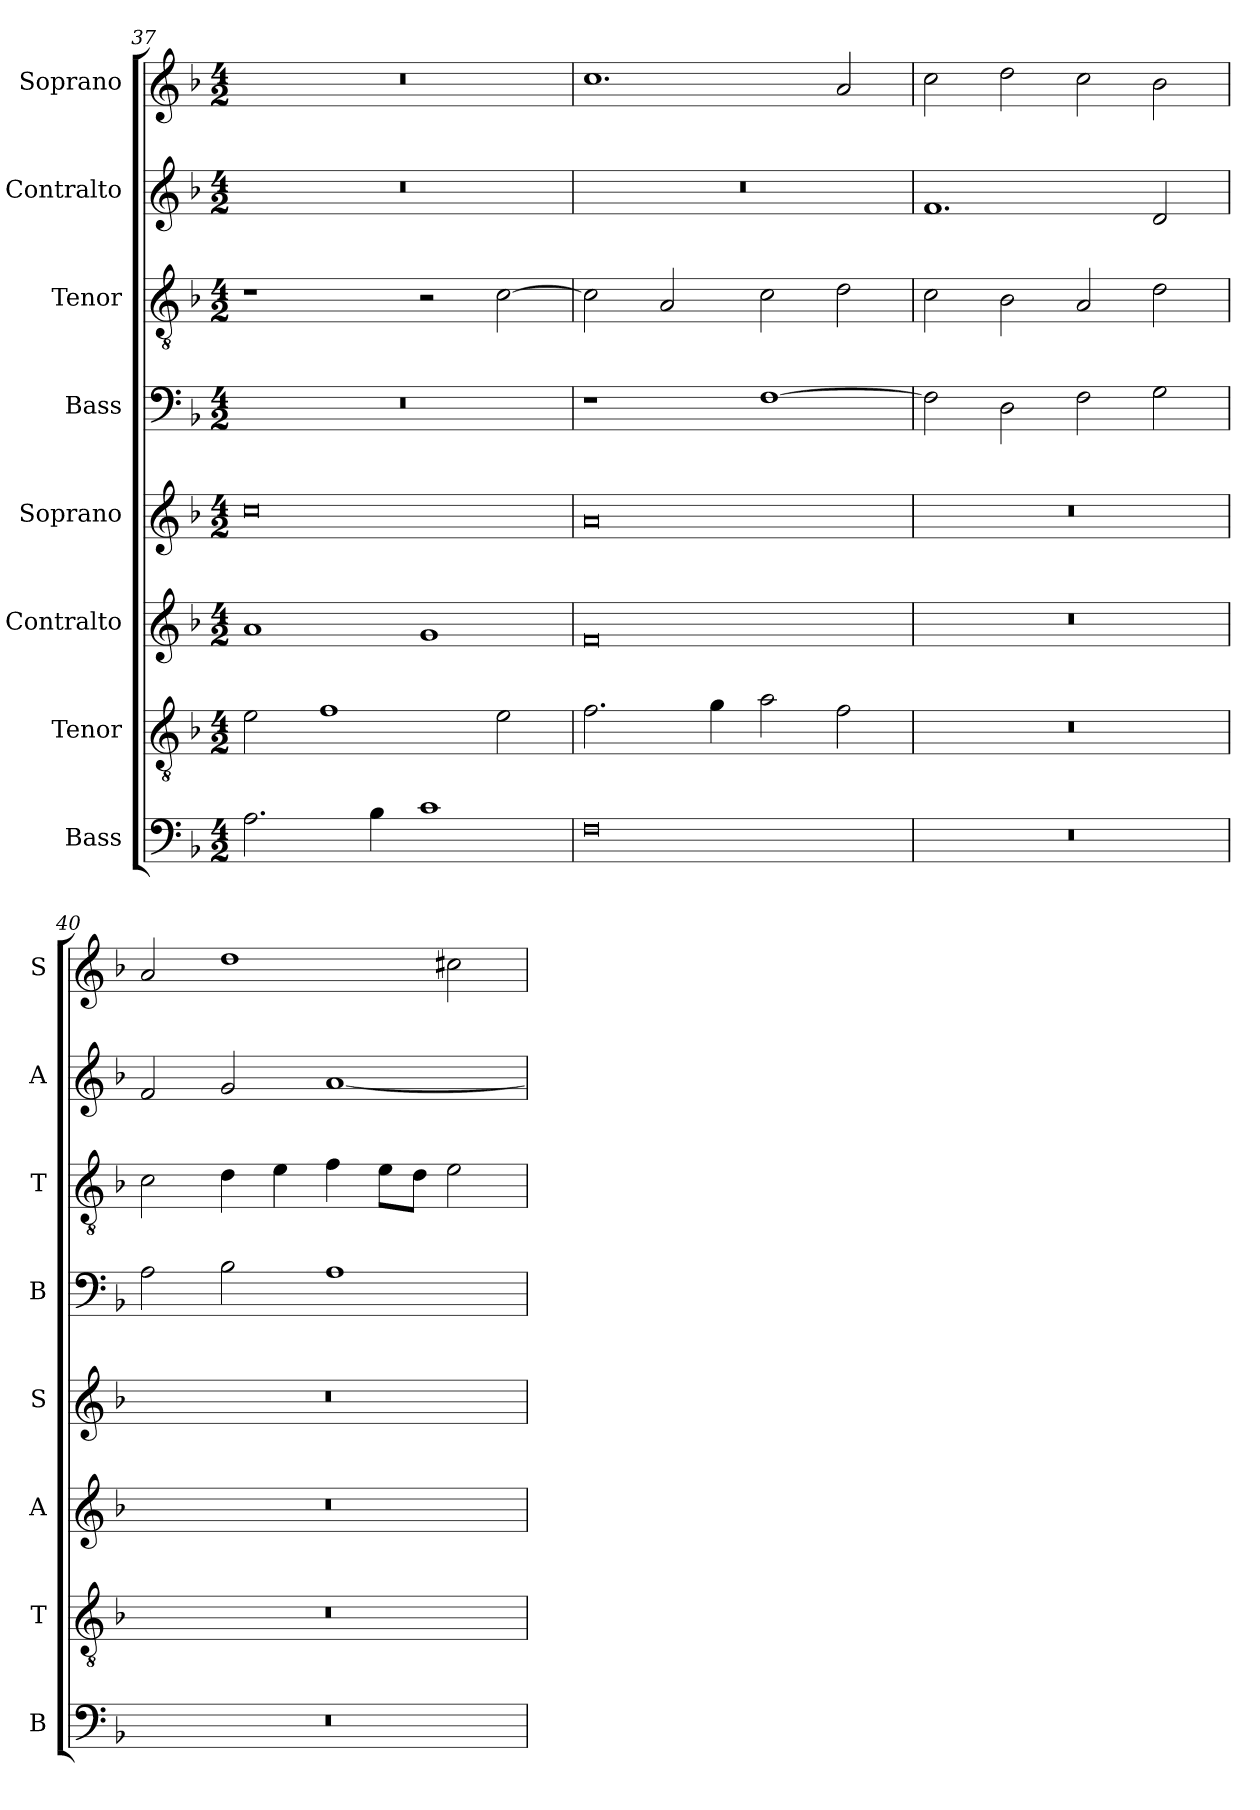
**kern	**kern	**kern	**kern	**kern	**kern	**kern	**kern
*part8	*part7	*part6	*part5	*part4	*part3	*part2	*part1
*staff8	*staff7	*staff6	*staff5	*staff4	*staff3	*staff2	*staff1
*I"Bass	*I"Tenor	*I"Contralto	*I"Soprano	*I"Bass	*I"Tenor	*I"Contralto	*I"Soprano
*I'B	*I'T	*I'A	*I'S	*I'B	*I'T	*I'A	*I'S
*clefF4	*clefGv2	*clefG2	*clefG2	*clefF4	*clefGv2	*clefG2	*clefG2
*k[b-]	*k[b-]	*k[b-]	*k[b-]	*k[b-]	*k[b-]	*k[b-]	*k[b-]
*G:dor	*G:dor	*G:dor	*G:dor	*G:dor	*G:dor	*G:dor	*G:dor
*M4/2	*M4/2	*M4/2	*M4/2	*M4/2	*M4/2	*M4/2	*M4/2
=37	=37	=37	=37	=37	=37	=37	=37
2.A	2e	1a	0cc	0r	1r	0r	0r
.	1f	.	.	.	.	.	.
4B-	.	.	.	.	.	.	.
1c	.	1g	.	.	2r	.	.
.	2e	.	.	.	[2c	.	.
=38	=38	=38	=38	=38	=38	=38	=38
0F	2.f	0f	0a	1r	2c]	0r	1.cc
.	.	.	.	.	2A	.	.
.	4g	.	.	.	.	.	.
.	2a	.	.	[1F	2c	.	.
.	2f	.	.	.	2d	.	2a
=39	=39	=39	=39	=39	=39	=39	=39
0r	0r	0r	0r	2F]	2c	1.f	2cc
.	.	.	.	2D	2B-	.	2dd
.	.	.	.	2F	2A	.	2cc
.	.	.	.	2G	2d	2d	2b-
=40	=40	=40	=40	=40	=40	=40	=40
0r	0r	0r	0r	2A	2c	2f	2a
.	.	.	.	2B-	4d	2g	1dd
.	.	.	.	.	4e	.	.
.	.	.	.	1A	4f	[1a	.
.	.	.	.	.	8e\L	.	.
.	.	.	.	.	8d\J	.	.
.	.	.	.	.	2e	.	2cc#X
=	=	=	=	=	=	=	=
*-	*-	*-	*-	*-	*-	*-	*-
